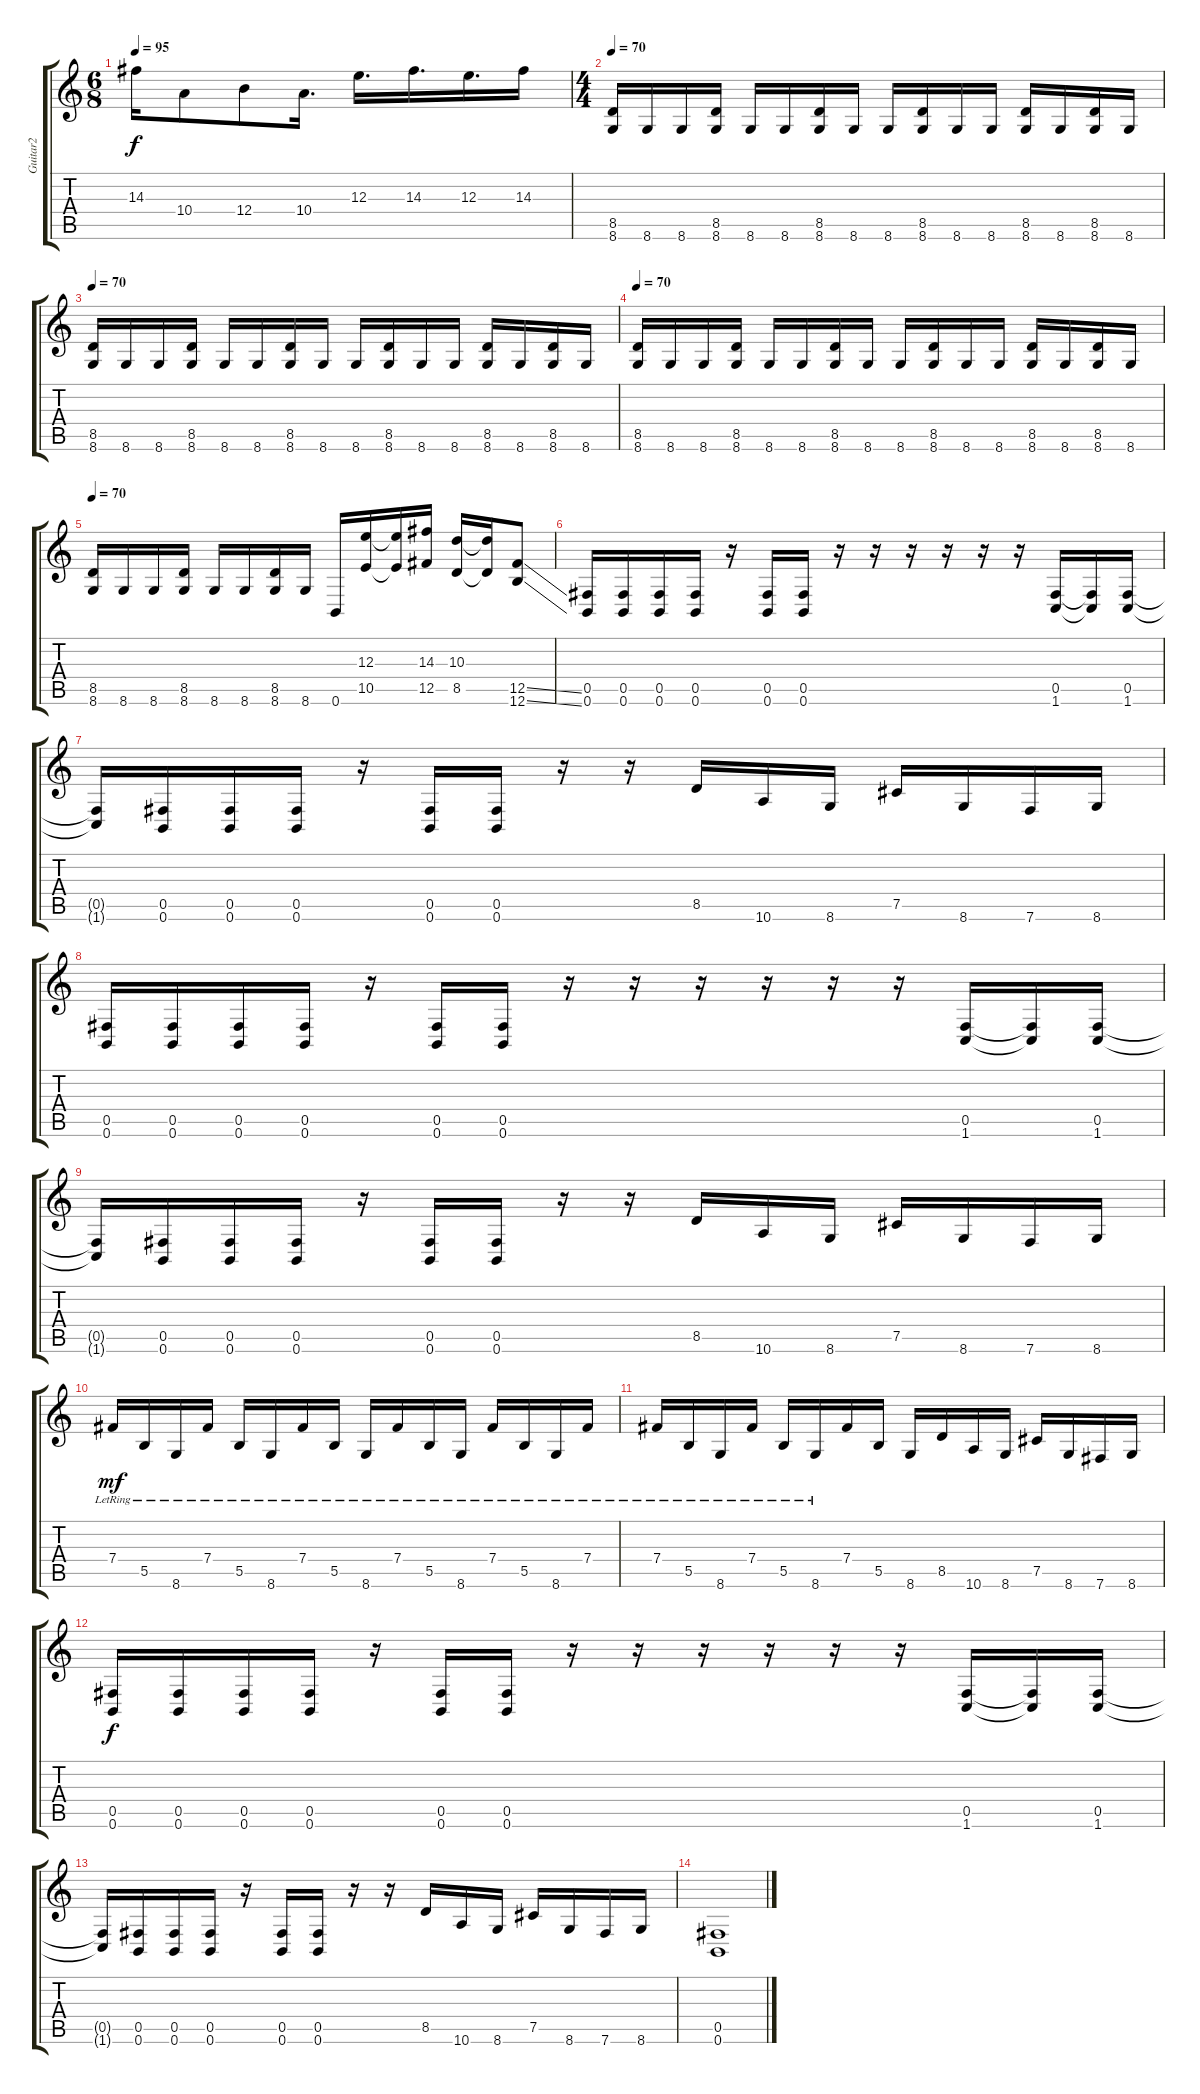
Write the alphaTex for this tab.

\track ("Guitar2" "Guitar2") {instrument distortionguitar}
\staff {score tabs}
\tuning (Db4 Ab3 E3 B2 Gb2 B1) {hide}
\ts (6 8)
\tempo 95
\clef g2
\ks c
14.3{t}.16{dy f} 10.4.8 12.4.8 10.4.16{d} 12.3.16{d} 14.3.16{d} 12.3.16{d} 14.3.16 |
\ts (4 4)
\tempo 70
(8.5 8.6).16 8.6.16 8.6.16 (8.5 8.6).16 8.6.16 8.6.16 (8.5 8.6).16 8.6.16 8.6.16 (8.5 8.6).16 8.6.16 8.6.16 (8.5 8.6).16 8.6.16 (8.5 8.6).16 8.6.16 |
\tempo 70
(8.5 8.6).16 8.6.16 8.6.16 (8.5 8.6).16 8.6.16 8.6.16 (8.5 8.6).16 8.6.16 8.6.16 (8.5 8.6).16 8.6.16 8.6.16 (8.5 8.6).16 8.6.16 (8.5 8.6).16 8.6.16 |
\tempo 70
(8.5 8.6).16 8.6.16 8.6.16 (8.5 8.6).16 8.6.16 8.6.16 (8.5 8.6).16 8.6.16 8.6.16 (8.5 8.6).16 8.6.16 8.6.16 (8.5 8.6).16 8.6.16 (8.5 8.6).16 8.6.16 |
\tempo 70
(8.5 8.6).16 8.6.16 8.6.16 (8.5 8.6).16 8.6.16 8.6.16 (8.5 8.6).16 8.6.16 0.6.16 (12.3 10.5).16 (12.3{t} 10.5{t}).16 (14.3 12.5).16 (10.3 8.5).16 (10.3{t} 8.5{t}).16 (12.5{ss} 12.6{ss}).8 |
(0.5 0.6).16 (0.5 0.6).16 (0.5 0.6).16 (0.5 0.6).16 r.16 (0.5 0.6).16 (0.5 0.6).16 r.16 r.16 r.16 r.16 r.16 r.16 (0.5 1.6).16 (0.5{t} 1.6{t}).16 (0.5 1.6).16 |
(0.5{t} 1.6{t}).16 (0.5 0.6).16 (0.5 0.6).16 (0.5 0.6).16 r.16 (0.5 0.6).16 (0.5 0.6).16 r.16 r.16 8.5.16 10.6.16 8.6.16 7.5.16 8.6.16 7.6.16 8.6.16 |
(0.5 0.6).16 (0.5 0.6).16 (0.5 0.6).16 (0.5 0.6).16 r.16 (0.5 0.6).16 (0.5 0.6).16 r.16 r.16 r.16 r.16 r.16 r.16 (0.5 1.6).16 (0.5{t} 1.6{t}).16 (0.5 1.6).16 |
(0.5{t} 1.6{t}).16 (0.5 0.6).16 (0.5 0.6).16 (0.5 0.6).16 r.16 (0.5 0.6).16 (0.5 0.6).16 r.16 r.16 8.5.16 10.6.16 8.6.16 7.5.16 8.6.16 7.6.16 8.6.16 |
7.4{lr}.16{dy mf} 5.5{lr}.16 8.6{lr}.16 7.4{lr}.16 5.5{lr}.16 8.6{lr}.16 7.4{lr}.16 5.5{lr}.16 8.6{lr}.16 7.4{lr}.16 5.5{lr}.16 8.6{lr}.16 7.4{lr}.16 5.5{lr}.16 8.6{lr}.16 7.4{lr}.16 |
7.4{lr}.16 5.5{lr}.16 8.6{lr}.16 7.4{lr}.16 5.5{lr}.16 8.6{lr}.16 7.4.16 5.5.16 8.6.16 8.5.16 10.6.16 8.6.16 7.5.16 8.6.16 7.6.16 8.6.16 |
(0.5 0.6).16{dy f} (0.5 0.6).16 (0.5 0.6).16 (0.5 0.6).16 r.16 (0.5 0.6).16 (0.5 0.6).16 r.16 r.16 r.16 r.16 r.16 r.16 (0.5 1.6).16 (0.5{t} 1.6{t}).16 (0.5 1.6).16 |
(0.5{t} 1.6{t}).16 (0.5 0.6).16 (0.5 0.6).16 (0.5 0.6).16 r.16 (0.5 0.6).16 (0.5 0.6).16 r.16 r.16 8.5.16 10.6.16 8.6.16 7.5.16 8.6.16 7.6.16 8.6.16 |
(0.5 0.6).1
